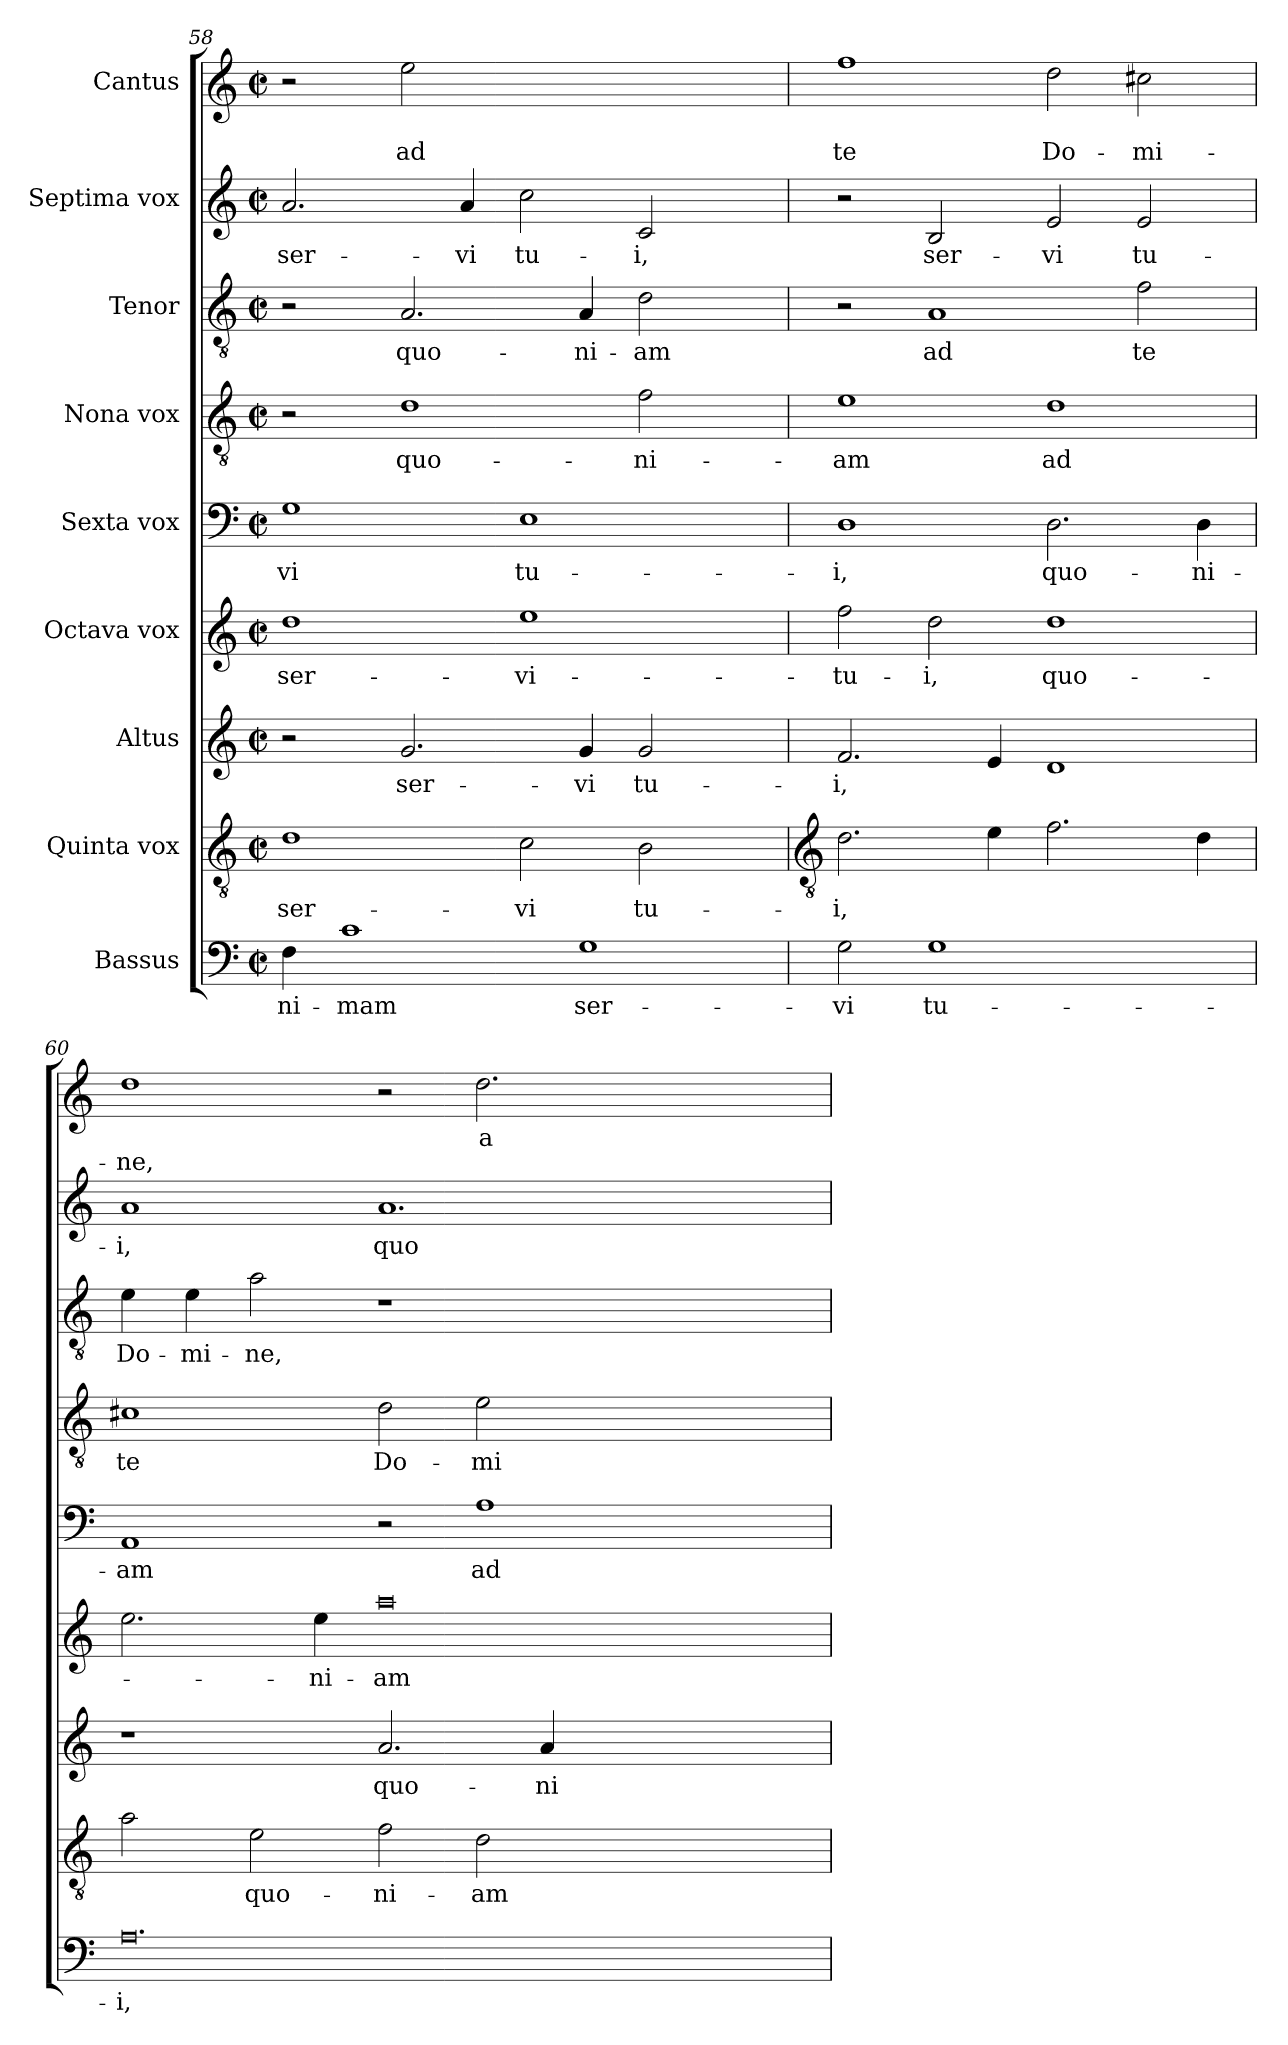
**kern	**text	**kern	**text	**kern	**text	**kern	**text	**kern	**text	**kern	**text	**kern	**text	**kern	**text	**kern	**text	**text
*part9	*part9	*part8	*part8	*part7	*part7	*part6	*part6	*part5	*part5	*part4	*part4	*part3	*part3	*part2	*part2	*part1	*part1	*part1
*staff9	*staff9	*staff8	*staff8	*staff7	*staff7	*staff6	*staff6	*staff5	*staff5	*staff4	*staff4	*staff3	*staff3	*staff2	*staff2	*staff1	*staff1	*staff1
*I"Bassus	*	*I"Quinta vox	*	*I"Altus	*	*I"Octava vox	*	*I"Sexta vox	*	*I"Nona vox	*	*I"Tenor	*	*I"Septima vox	*	*I"Cantus	*	*
!!LO:LB:g=z
*clefF4	*	*clefGv2	*	*clefG2	*	*clefG2	*	*clefF4	*	*clefGv2	*	*clefGv2	*	*clefG2	*	*clefG2	*	*
*k[]	*	*k[]	*	*k[]	*	*k[]	*	*k[]	*	*k[]	*	*k[]	*	*k[]	*	*k[]	*	*
*C:	*	*C:	*	*C:	*	*C:	*	*C:	*	*C:	*	*C:	*	*C:	*	*C:	*	*
*M4/2	*	*M4/2	*	*M4/2	*	*M4/2	*	*M4/2	*	*M4/2	*	*M4/2	*	*M4/2	*	*M4/2	*	*
*met(c|)	*	*met(c|)	*	*met(c|)	*	*met(c|)	*	*met(c|)	*	*met(c|)	*	*met(c|)	*	*met(c|)	*	*met(c|)	*	*
=58	=58	=58	=58	=58	=58	=58	=58	=58	=58	=58	=58	=58	=58	=58	=58	=58	=58	=58
!	!LO:LY:b	!	!LO:LY:b	!	!	!	!LO:LY:b	!	!LO:LY:b	!	!	!	!	!	!LO:LY:b	!	!	!
4F	-ni-	1d	ser-	2r	.	1dd	ser-	1G	-vi	2r	.	2r	.	2.a	ser-	2r	.	.
!	!LO:LY:b	!	!	!	!	!	!	!	!	!	!	!	!	!	!	!	!	!
1c	-mam	.	.	.	.	.	.	.	.	.	.	.	.	.	.	.	.	.
!	!	!	!	!	!LO:LY:b	!	!	!	!	!	!LO:LY:b	!	!LO:LY:b	!	!	!	!	!LO:LY:b
.	.	.	.	2.g	ser-	.	.	.	.	1d	quo-	2.A	quo-	.	.	2ee	.	ad
!	!	!	!	!	!	!	!	!	!	!	!	!	!	!	!LO:LY:b	!	!	!
.	.	.	.	.	.	.	.	.	.	.	.	.	.	4a	-vi	.	.	.
!	!	!	!LO:LY:b	!	!	!	!LO:LY:b	!	!LO:LY:b	!	!	!	!	!	!LO:LY:b	!	!	!
.	.	2c	-vi	.	.	1ee	-vi-	1E	tu-	.	.	.	.	2cc	tu-	1ryy	.	.
!	!LO:LY:b	!	!	!	!LO:LY:b	!	!	!	!	!	!	!	!LO:LY:b	!	!	!	!	!
1G	ser-	.	.	4g	-vi	.	.	.	.	.	.	4A	-ni-	.	.	.	.	.
!	!	!	!LO:LY:b	!	!LO:LY:b	!	!	!	!	!	!LO:LY:b	!	!LO:LY:b	!	!LO:LY:b	!	!	!
.	.	2B	tu-	2g	tu-	.	.	.	.	2f	-ni-	2d	-am	2c	-i,	.	.	.
.	.	4ryy	.	4ryy	.	4ryy	.	4ryy	.	4ryy	.	4ryy	.	4ryy	.	4ryy	.	.
!!LO:LB:g=z
=59	=59	=59	=59	=59	=59	=59	=59	=59	=59	=59	=59	=59	=59	=59	=59	=59	=59	=59
*	*	*clefGv2	*	*	*	*	*	*	*	*	*	*	*	*	*	*	*	*
!	!LO:LY:b	!	!LO:LY:b	!	!LO:LY:b	!	!LO:LY:b	!	!LO:LY:b	!	!LO:LY:b	!	!	!	!	!	!	!LO:LY:b
2G	-vi	2.d	-i,	2.f	-i,	2ff	-tu-	1D	-i,	1e	-am	2r	.	2r	.	1ff	.	te
!	!LO:LY:b	!	!	!	!	!	!LO:LY:b	!	!	!	!	!	!LO:LY:b	!	!LO:LY:b	!	!	!
1G	tu-	.	.	.	.	2dd	-i,	.	.	.	.	1A	ad	2B	ser-	.	.	.
.	.	4e	.	4e	.	.	.	.	.	.	.	.	.	.	.	.	.	.
!	!	!	!	!	!	!	!LO:LY:b	!	!LO:LY:b	!	!LO:LY:b	!	!	!	!LO:LY:b	!	!	!LO:LY:b
.	.	2.f	.	1d	.	1dd	quo-	2.D	quo-	1d	ad	.	.	2e	-vi	2dd	.	Do-
!	!	!	!	!	!	!	!	!	!	!	!	!	!LO:LY:b	!	!LO:LY:b	!	!	!LO:LY:b
2ryy	.	.	.	.	.	.	.	.	.	.	.	2f	te	2e	tu-	2cc#X	.	-mi-
!	!	!	!	!	!	!	!	!	!LO:LY:b	!	!	!	!	!	!	!	!	!
.	.	4d	.	.	.	.	.	4D	-ni-	.	.	.	.	.	.	.	.	.
!!LO:LB:g=z
=60	=60	=60	=60	=60	=60	=60	=60	=60	=60	=60	=60	=60	=60	=60	=60	=60	=60	=60
!	!LO:LY:b	!	!	!	!	!	!	!	!LO:LY:b	!	!LO:LY:b	!	!LO:LY:b	!	!LO:LY:b	!	!	!LO:LY:b
0.A	-i,	2a	.	1r	.	2.ee	.	1AA	-am	1c#X	te	4e	Do-	1a	-i,	1dd	.	-ne,
!	!	!	!	!	!	!	!	!	!	!	!	!	!LO:LY:b	!	!	!	!	!
.	.	.	.	.	.	.	.	.	.	.	.	4e	-mi-	.	.	.	.	.
!	!	!	!LO:LY:b	!	!	!	!	!	!	!	!	!	!LO:LY:b	!	!	!	!	!
.	.	2e	quo-	.	.	.	.	.	.	.	.	2a	-ne,	.	.	.	.	.
!	!	!	!	!	!	!	!LO:LY:b	!	!	!	!	!	!	!	!	!	!	!
.	.	.	.	.	.	4ee	-ni-	.	.	.	.	.	.	.	.	.	.	.
!	!	!	!LO:LY:b	!	!LO:LY:b	!	!LO:LY:b	!	!	!	!LO:LY:b	!	!	!	!LO:LY:b	!	!	!
.	.	2f	-ni-	2.a	quo-	0aa	-am	2r	.	2d	Do-	1r	.	1.a	quo-	2r	.	.
!	!	!	!LO:LY:b	!	!	!	!	!	!LO:LY:b	!	!LO:LY:b	!	!	!	!	!	!LO:LY:b	!
.	.	2d	-am	.	.	.	.	1A	ad	2e	-mi-	.	.	.	.	2.dd	a-	.
!	!	!	!	!	!LO:LY:b	!	!	!	!	!	!	!	!	!	!	!	!	!
.	.	.	.	4a	-ni-	.	.	.	.	.	.	.	.	.	.	.	.	.
.	.	1ryy	.	1ryy	.	.	.	.	.	1ryy	.	1ryy	.	.	.	.	.	.
.	.	.	.	.	.	.	.	.	.	.	.	.	.	.	.	2.ryy	.	.
.	.	.	.	.	.	.	.	2ryy	.	.	.	.	.	2ryy	.	.	.	.
=	=	=	=	=	=	=	=	=	=	=	=	=	=	=	=	=	=	=
*-	*-	*-	*-	*-	*-	*-	*-	*-	*-	*-	*-	*-	*-	*-	*-	*-	*-	*-
